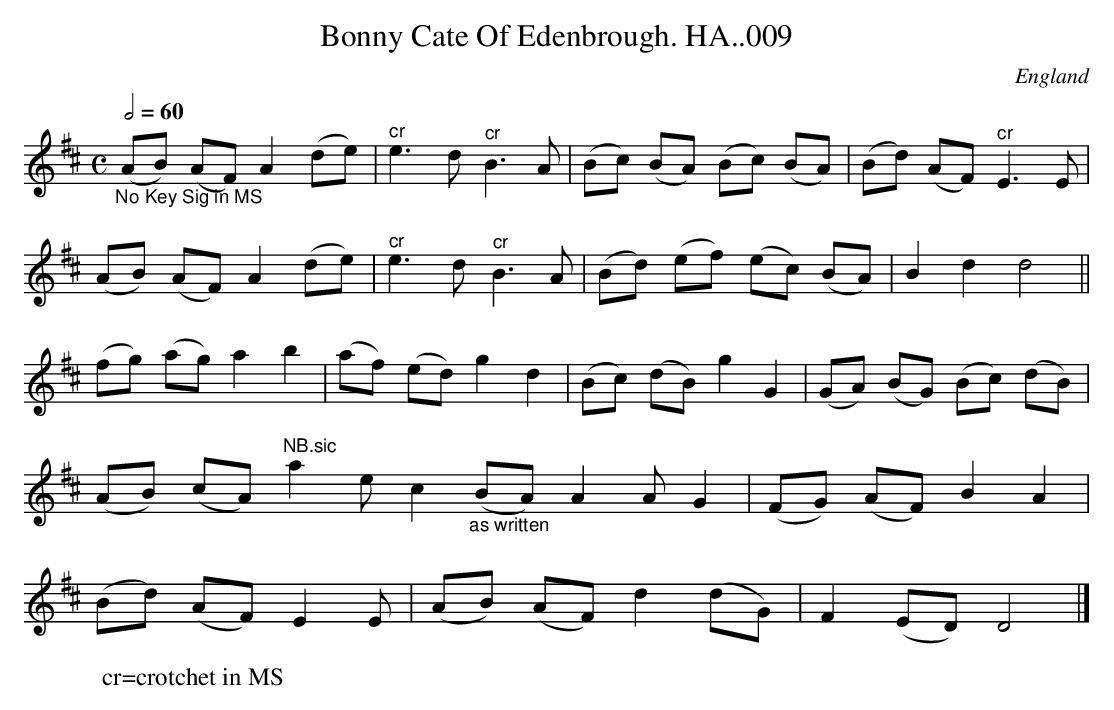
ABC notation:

X:1
T:Bonny Cate Of Edenbrough. HA..009
L:1/8
M:C
O:England
Q:1/2=60
K:D
"_No Key Sig in MS"(AB) (AF) A2 (de)|"^cr"e3d "^cr"B3A|\
(Bc) (BA) (Bc) (BA)|(Bd) (AF) "^cr"E3E|!
(AB) (AF) A2 (de)|"^cr"e3d "^cr"B3A|\
(Bd) (ef) (ec) (BA)|B2d2d4||!
(fg) (ag) a2b2|(af) (ed) g2d2|\
(Bc) (dB) g2G2|(GA) (BG) (Bc) (dB)|!
(AB) (cA) "^NB.sic"a2e c2 "_as written"(BA) A2AG2|(FG) (AF) B2A2|!
(Bd) (AF) E2E|(AB) (AF) d2 (dG)|F2 (ED)D4|]
W:cr=crotchet in MS
